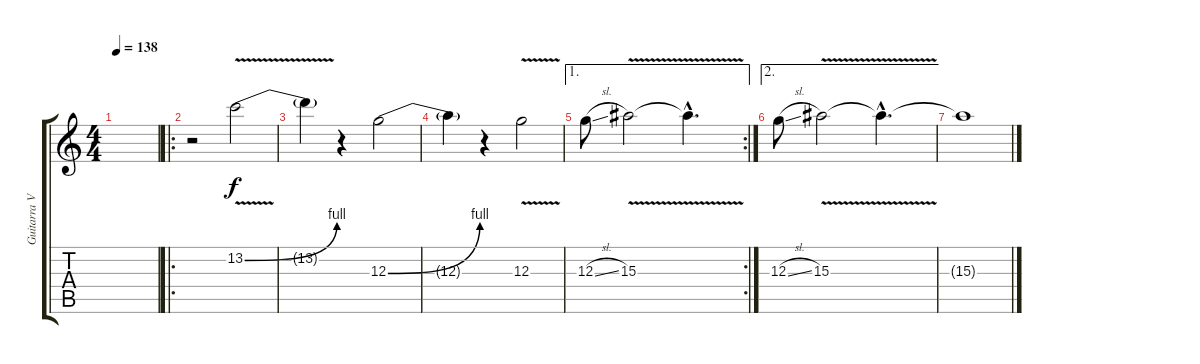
\track ("Guitarra VIII (Dist. Solo)" "Guitarra V") {instrument distortionguitar}
\staff {score tabs}
\tuning (E4 B3 G3 D3 A2 E2) {hide}
\ts (4 4)
\tempo 138
\clef g2
\ks c
|
\ro
r.2 13.2{be (bend 0 0 60 4) v}.2 |
13.2{t}.4 r.4 12.3{be (bend 0 0 60 4)}.2 |
12.3{t}.4 r.4 12.3{v}.2 |
\ae 1
\rc 2
12.3{sl}.8 15.3{v}.2 15.3{hac t}.4{d} |
\ae 2
12.3{sl}.8 15.3{v}.2 15.3{hac t}.4{d} |
15.3{t}.1
